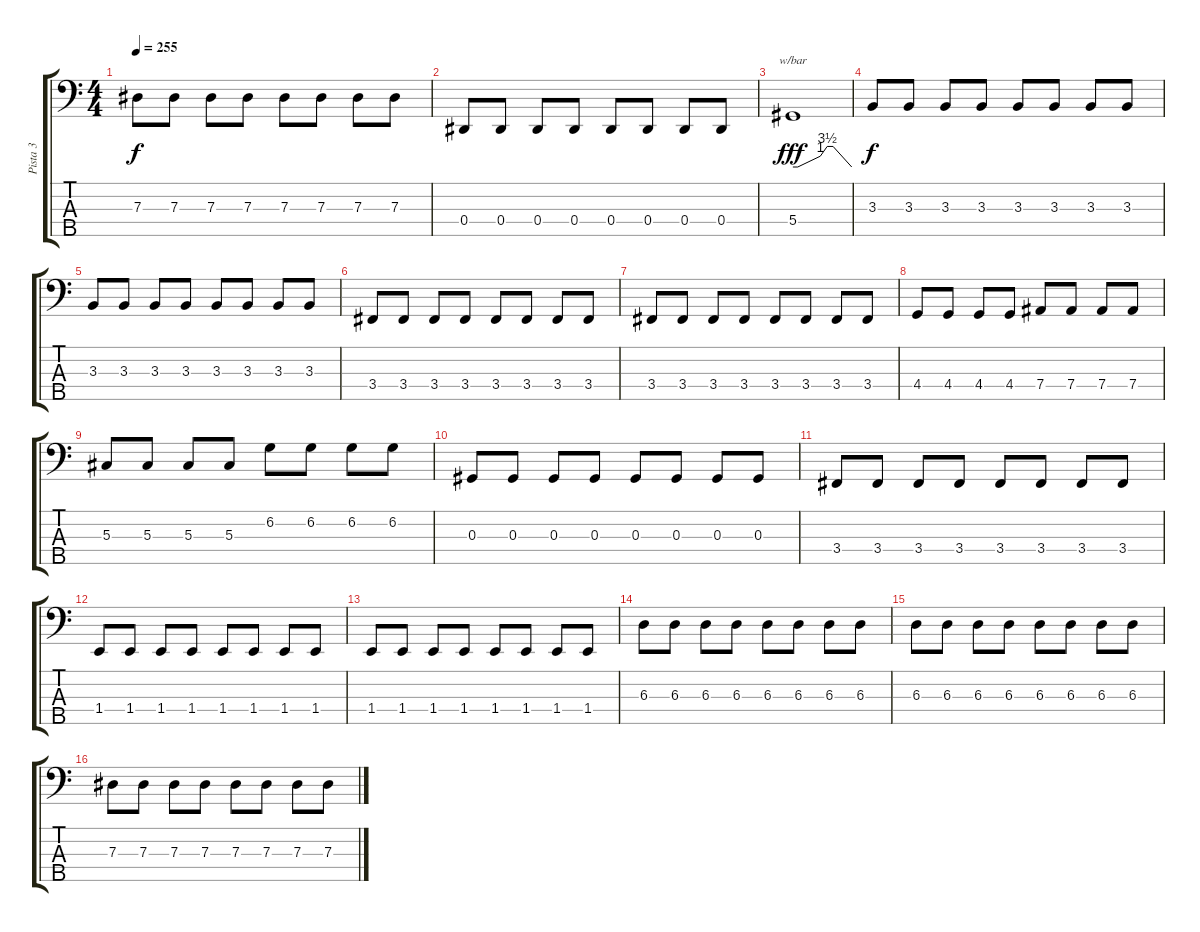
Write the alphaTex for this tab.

\track ("Pista 3" "Pista 3") {instrument electricbassfinger}
\staff {score tabs}
\tuning (Gb2 Db2 Ab1 Eb1 Bb0) {hide}
\ts (4 4)
\tempo 255
\clef f4
\ks c
7.3.8{dy f} 7.3.8 7.3.8 7.3.8 7.3.8 7.3.8 7.3.8 7.3.8 |
0.4.8 0.4.8 0.4.8 0.4.8 0.4.8 0.4.8 0.4.8 0.4.8 |
5.4.1{tbe (custom default 0 0 5 0 28 4 35 14 41 14 60 0) dy fff} |
3.3.8{dy f} 3.3.8 3.3.8 3.3.8 3.3.8 3.3.8 3.3.8 3.3.8 |
3.3.8 3.3.8 3.3.8 3.3.8 3.3.8 3.3.8 3.3.8 3.3.8 |
3.4.8 3.4.8 3.4.8 3.4.8 3.4.8 3.4.8 3.4.8 3.4.8 |
3.4.8 3.4.8 3.4.8 3.4.8 3.4.8 3.4.8 3.4.8 3.4.8 |
4.4.8 4.4.8 4.4.8 4.4.8 7.4.8 7.4.8 7.4.8 7.4.8 |
5.3.8 5.3.8 5.3.8 5.3.8 6.2.8 6.2.8 6.2.8 6.2.8 |
0.3.8 0.3.8 0.3.8 0.3.8 0.3.8 0.3.8 0.3.8 0.3.8 |
3.4.8 3.4.8 3.4.8 3.4.8 3.4.8 3.4.8 3.4.8 3.4.8 |
1.4.8 1.4.8 1.4.8 1.4.8 1.4.8 1.4.8 1.4.8 1.4.8 |
1.4.8 1.4.8 1.4.8 1.4.8 1.4.8 1.4.8 1.4.8 1.4.8 |
6.3.8 6.3.8 6.3.8 6.3.8 6.3.8 6.3.8 6.3.8 6.3.8 |
6.3.8 6.3.8 6.3.8 6.3.8 6.3.8 6.3.8 6.3.8 6.3.8 |
7.3.8 7.3.8 7.3.8 7.3.8 7.3.8 7.3.8 7.3.8 7.3.8
